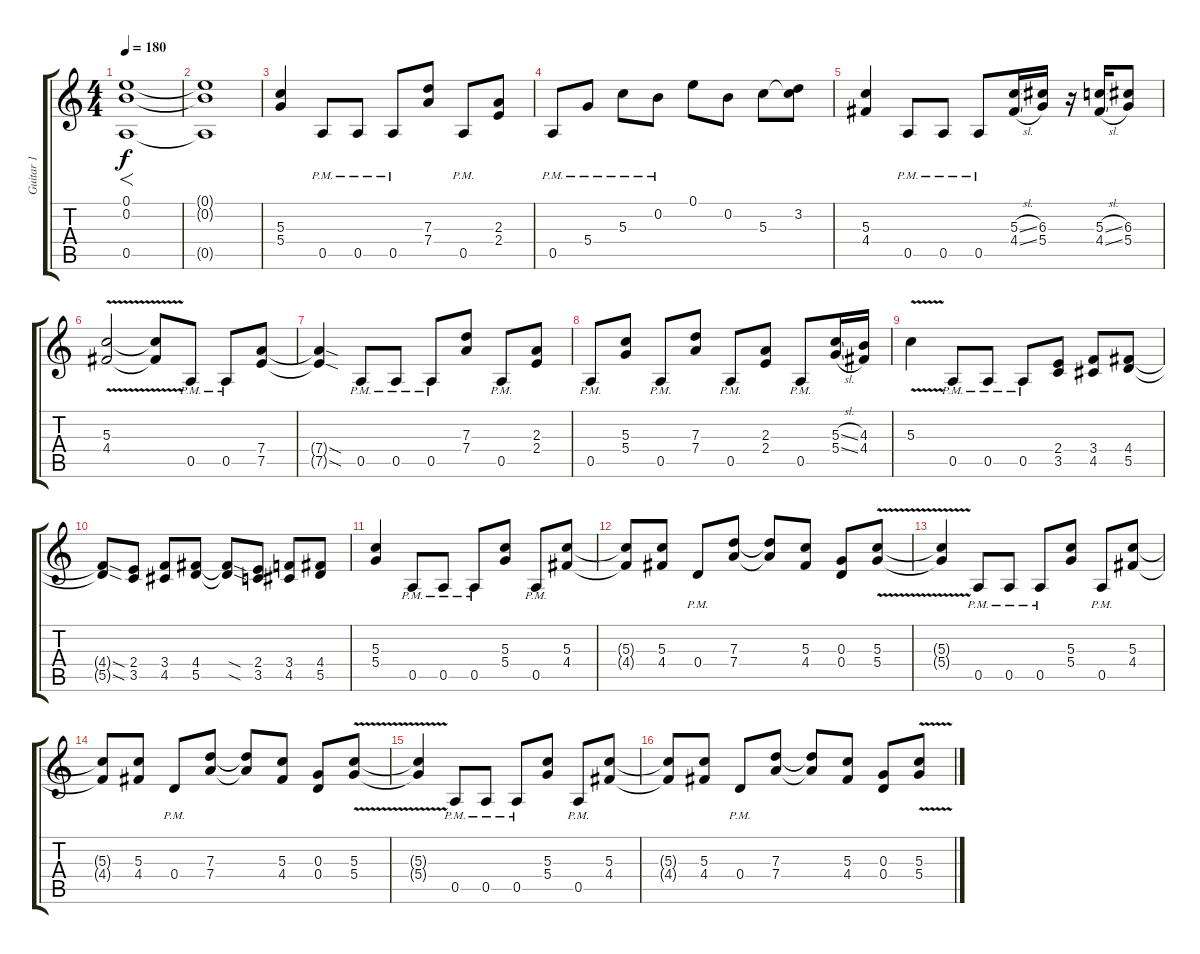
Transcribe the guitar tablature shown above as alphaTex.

\track ("Guitar 1" "Guitar 1") {instrument distortionguitar}
\staff {score tabs}
\tuning (E4 B3 G3 D3 A2 E2) {hide}
\ts (4 4)
\tempo 180
\clef g2
\ks c
(0.1 0.2 0.5).1{f dy f instrument distortionguitar} |
(0.1{t} 0.2{t} 0.5{t}).1 |
(5.3 5.4).4 0.5{pm}.8 0.5{pm}.8 0.5{pm}.8 (7.3 7.4).8 0.5{pm}.8 (2.3 2.4).8 |
0.5{pm}.8 5.4{pm}.8 5.3{pm}.8 0.2{pm}.8 0.1.8 0.2.8 5.3.8 (3.2 5.3{t}).8 |
(5.3 4.4).4 0.5{pm}.8 0.5{pm}.8 0.5{pm}.8 (5.3{sl} 4.4{sl}).16 (6.3 5.4).16 r.16 (5.3{sl} 4.4{sl}).16 (6.3 5.4).8 |
(5.3{v} 4.4{v}).2 (5.3{t} 4.4{t}).8 0.5{pm}.8 0.5{pm}.8 (7.4 7.5).8 |
(7.4{sod t} 7.5{sod t}).4 0.5{pm}.8 0.5{pm}.8 0.5{pm}.8 (7.3 7.4).8 0.5{pm}.8 (2.3 2.4).8 |
0.5{pm}.8 (5.3 5.4).8 0.5{pm}.8 (7.3 7.4).8 0.5{pm}.8 (2.3 2.4).8 0.5{pm}.8 (5.3{sl} 5.4{sl}).16 (4.3 4.4).16 |
5.3{v}.4 0.5{pm}.8 0.5{pm}.8 0.5{pm}.8 (2.4 3.5).8 (3.4 4.5).8 (4.4 5.5).8 |
(4.4{sod t} 5.5{sod t}).8 (2.4 3.5).8 (3.4 4.5).8 (4.4 5.5).8 (4.4{sod t} 5.5{sod t}).8 (2.4 3.5).8 (3.4 4.5).8 (4.4 5.5).8 |
(5.3 5.4).4 0.5{pm}.8 0.5{pm}.8 0.5{pm}.8 (5.3 5.4).8 0.5{pm}.8 (5.3 4.4).8 |
(5.3{t} 4.4{t}).8 (5.3 4.4).8 0.4{pm}.8 (7.3 7.4).8 (7.3{t} 7.4{t}).8 (5.3 4.4).8 (0.3 0.4).8 (5.3{v} 5.4{v}).8 |
(5.3{t} 5.4{t}).4 0.5{pm}.8 0.5{pm}.8 0.5{pm}.8 (5.3 5.4).8 0.5{pm}.8 (5.3 4.4).8 |
(5.3{t} 4.4{t}).8 (5.3 4.4).8 0.4{pm}.8 (7.3 7.4).8 (7.3{t} 7.4{t}).8 (5.3 4.4).8 (0.3 0.4).8 (5.3{v} 5.4{v}).8 |
(5.3{t} 5.4{t}).4 0.5{pm}.8 0.5{pm}.8 0.5{pm}.8 (5.3 5.4).8 0.5{pm}.8 (5.3 4.4).8 |
(5.3{t} 4.4{t}).8 (5.3 4.4).8 0.4{pm}.8 (7.3 7.4).8 (7.3{t} 7.4{t}).8 (5.3 4.4).8 (0.3 0.4).8 (5.3{v} 5.4{v}).8
